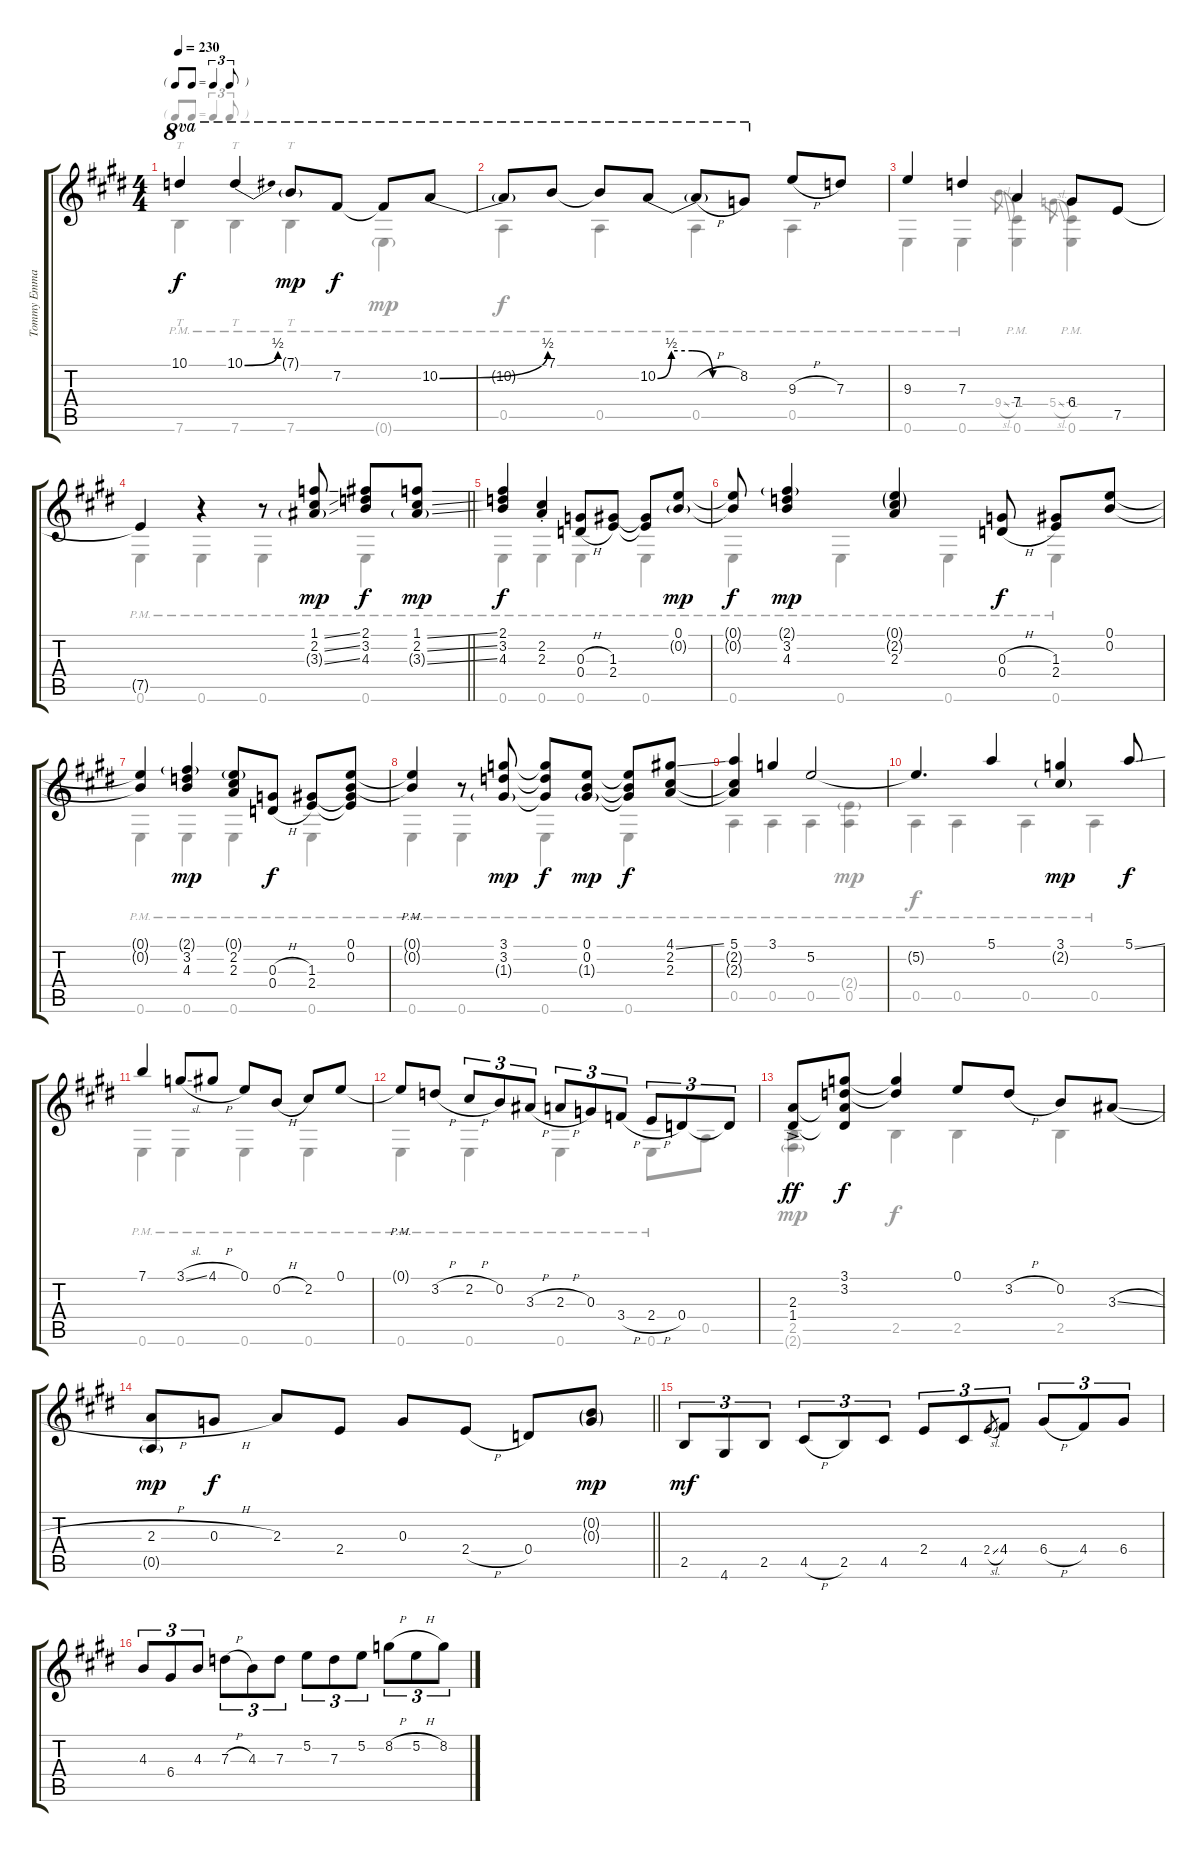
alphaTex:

\track ("Tommy Emmanuel" "Tommy Emma") {instrument acousticguitarsteel}
\staff {score tabs}
\tuning (E4 B3 G3 D3 A2 E2) {hide}
\voice
\ts (4 4)
\tf triplet8th
\tempo 230
\clef g2
\ks c#minor
10.1{t}.4{ot 8va dy f} 10.1{be (bend 0 0 60 2)}.4{ot 8va} 7.1{g}.8{ot 8va dy mp} 7.2.8{ot 8va dy f} 7.2{t}.8{ot 8va} 10.2{be (bend 0 0 60 2)}.8{ot 8va} |
10.2{t}.8{ot 8va} 7.1.8{ot 8va} 7.1{t}.8{ot 8va} 10.2{be (custom 0 0 10 2 25 2 40 0 60 0)}.8{ot 8va} 10.2{h t}.8{ot 8va} 8.2.8{ot 8va} 9.3{h}.8 7.3.8 |
9.3.4 7.3.4 7.4.4 6.4.8 7.5.8 |
\barLineRight lightlight
\ks e
7.5{t}.4 r.4 r.8 (1.1{ss} 2.2{ss} 3.3{ss g}).8{dy mp} (2.1 3.2 4.3).8{dy f} (1.1{ss} 2.2{ss} 3.3{ss g}).8{dy mp} |
\ks c#minor
(2.1 3.2 4.3).4{dy f} (2.2{st} 2.3{st}).4 (0.3{h} 0.4{h}).8 (1.3 2.4).8 (1.3{t} 2.4{t}).8 (0.1 0.2{g}).8{dy mp} |
(0.1{t} 0.2{t}).8{dy f} (2.1{g} 3.2 4.3).4{dy mp} (0.1{g} 2.2{g} 2.3).4 (0.3{h} 0.4{h}).8{dy f} (1.3 2.4).8 (0.1 0.2).8 |
(0.1{t} 0.2{t}).4 (2.1{g} 3.2 4.3).4{dy mp} (0.1{g} 2.2 2.3).8 (0.3{h} 0.4{h}).8{dy f} (1.3 2.4).8 (0.1 0.2 1.3{t} 2.4{t}).8 |
\ks e
(0.1{pm t} 0.2{pm t}).4 r.8 (3.1 3.2 1.3{g}).8{dy mp} (3.1{t} 3.2{t} 1.3{t}).8{dy f} (0.1 0.2 1.3{g}).8{dy mp} (0.1{t} 0.2{t} 1.3{t}).8{dy f} (4.1{ss} 2.2 2.3).8 |
\ks c#minor
(5.1 2.2{t} 2.3{t}).4 3.1.4 5.2.2 |
5.2{t}.4{d} 5.1.4 (3.1 2.2{g}).4{dy mp} 5.1{ss}.8{dy f} |
7.1.4 3.1{sl}.8 4.1{h}.8 0.1.8 0.2{h}.8 2.2.8 0.1.8 |
\ks e
0.1{pm t}.8 3.2{h}.8 2.2{h}.8{tu (3 2)} 0.2.8{tu (3 2)} 3.3{h}.8{tu (3 2)} 2.3{h}.8{tu (3 2)} 0.3.8{tu (3 2)} 3.4{h}.8{tu (3 2)} 2.4{h}.8{tu (3 2)} 0.4.8{tu (3 2)} 0.4{t}.8{tu (3 2)} |
\ks c#minor
(2.3{ac} 1.4{ac}).8{dy ff} (3.1 3.2 2.3{t} 1.4{t}).8{dy f} (3.1{t} 3.2{t}).4 0.1.8 3.2{h}.8 0.2.8 3.3{sl}.8 |
\barLineRight lightlight
(2.3{h} 0.5{g}).8{dy mp} 0.3{h}.8{dy f} 2.3.8 2.4.8 0.3.8 2.4{h}.8 0.4.8 (0.2{g} 0.3{g}).8{dy mp} |
\ks e
2.5.8{tu (3 2) dy mf} 4.6.8{tu (3 2)} 2.5.8{tu (3 2)} 4.5{h}.8{tu (3 2)} 2.5.8{tu (3 2)} 4.5.8{tu (3 2)} 2.4.8{tu (3 2)} 4.5.8{tu (3 2)} 2.4{sl}.8{gr} 4.4.8{tu (3 2)} 6.4{h}.8{tu (3 2)} 4.4.8{tu (3 2)} 6.4.8{tu (3 2)} |
\ks c#minor
4.3.8{tu (3 2)} 6.4.8{tu (3 2)} 4.3.8{tu (3 2)} 7.3{h}.8{tu (3 2)} 4.3.8{tu (3 2)} 7.3.8{tu (3 2)} 5.2.8{tu (3 2)} 7.3.8{tu (3 2)} 5.2.8{tu (3 2)} 8.2{h}.8{tu (3 2)} 5.2{h}.8{tu (3 2)} 8.2.8{tu (3 2)}
\voice
\clef g2
\ottava regular
\simile none
\ks c#minor
7.6{pm}.4{tt dy f} 7.6{pm}.4{tt} 7.6{pm}.4{tt} 0.6{g pm}.4{dy mp} |
0.5{pm}.4{dy f} 0.5{pm}.4 0.5{pm}.4 0.5{pm}.4 |
0.6{pm}.4 0.6{pm}.4 9.4{sl}.8{gr} (-1.4 0.6{pm}).4 5.4{sl}.8{gr} (-1.4 0.6{pm}).4 |
\barLineRight lightlight
\ks e
0.6{pm}.4 0.6{pm}.4 0.6{pm}.4 0.6{pm}.4 |
\ks c#minor
0.6{pm}.4 0.6{pm}.4 0.6{pm}.4 0.6{pm}.4 |
0.6{pm}.4 0.6{pm}.4 0.6{pm}.4 0.6{pm}.4 |
0.6{pm}.4 0.6{pm}.4 0.6{pm}.4 0.6{pm}.4 |
\ks e
0.6{pm}.4 0.6{pm}.4 0.6{pm}.4 0.6{pm}.4 |
\ks c#minor
0.5{pm}.4 0.5{pm}.4 0.5{pm}.4 (2.4{g pm} 0.5{pm}).4{dy mp} |
0.5{pm}.4{dy f} 0.5{pm}.4 0.5{pm}.4 0.5{pm}.4 |
0.6{pm}.4 0.6{pm}.4 0.6{pm}.4 0.6{pm}.4 |
\ks e
0.6{pm}.4 0.6{pm}.4 0.6{pm}.4 0.6{pm}.8 0.5.8 |
\ks c#minor
(2.5 2.6{g}).4{dy mp} 2.5.4{dy f} 2.5.4 2.5.4 |
\barLineRight lightlight
|
\ks e
|
\ks c#minor
